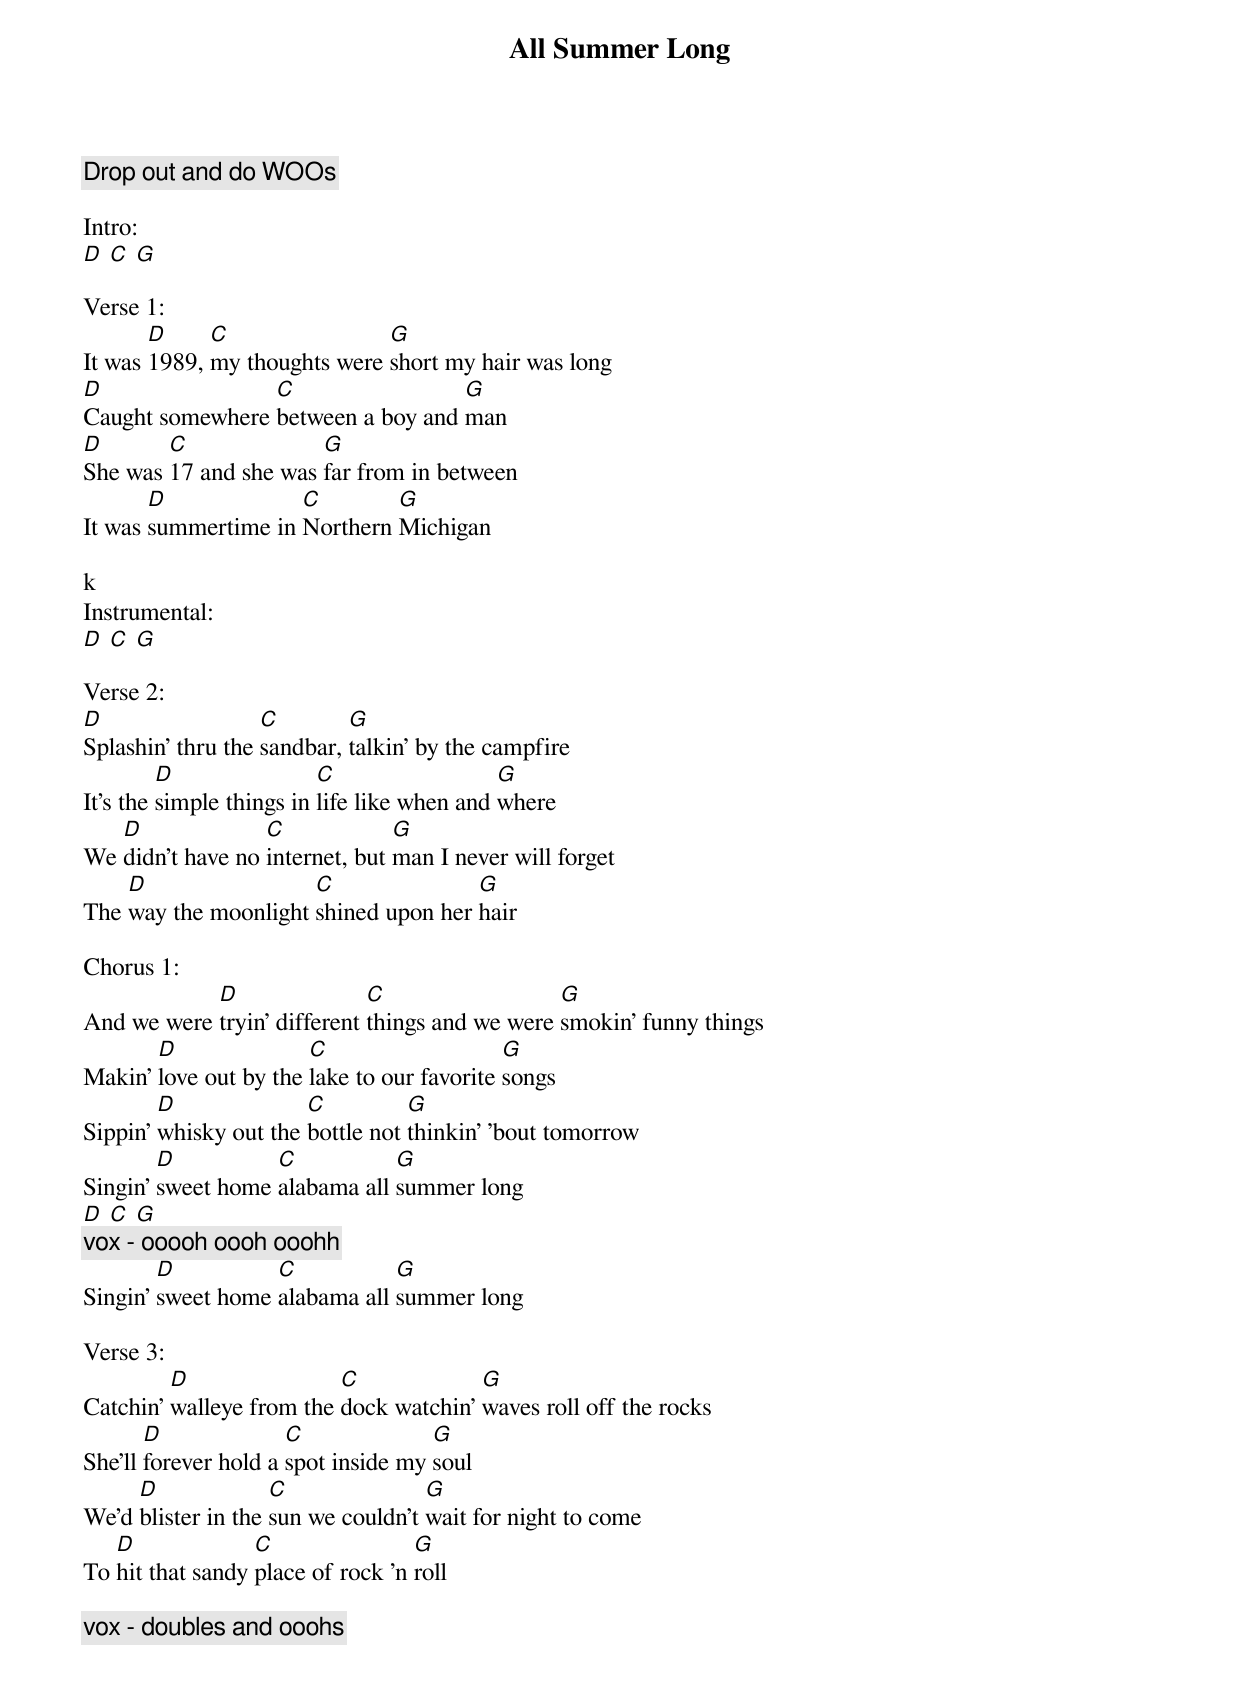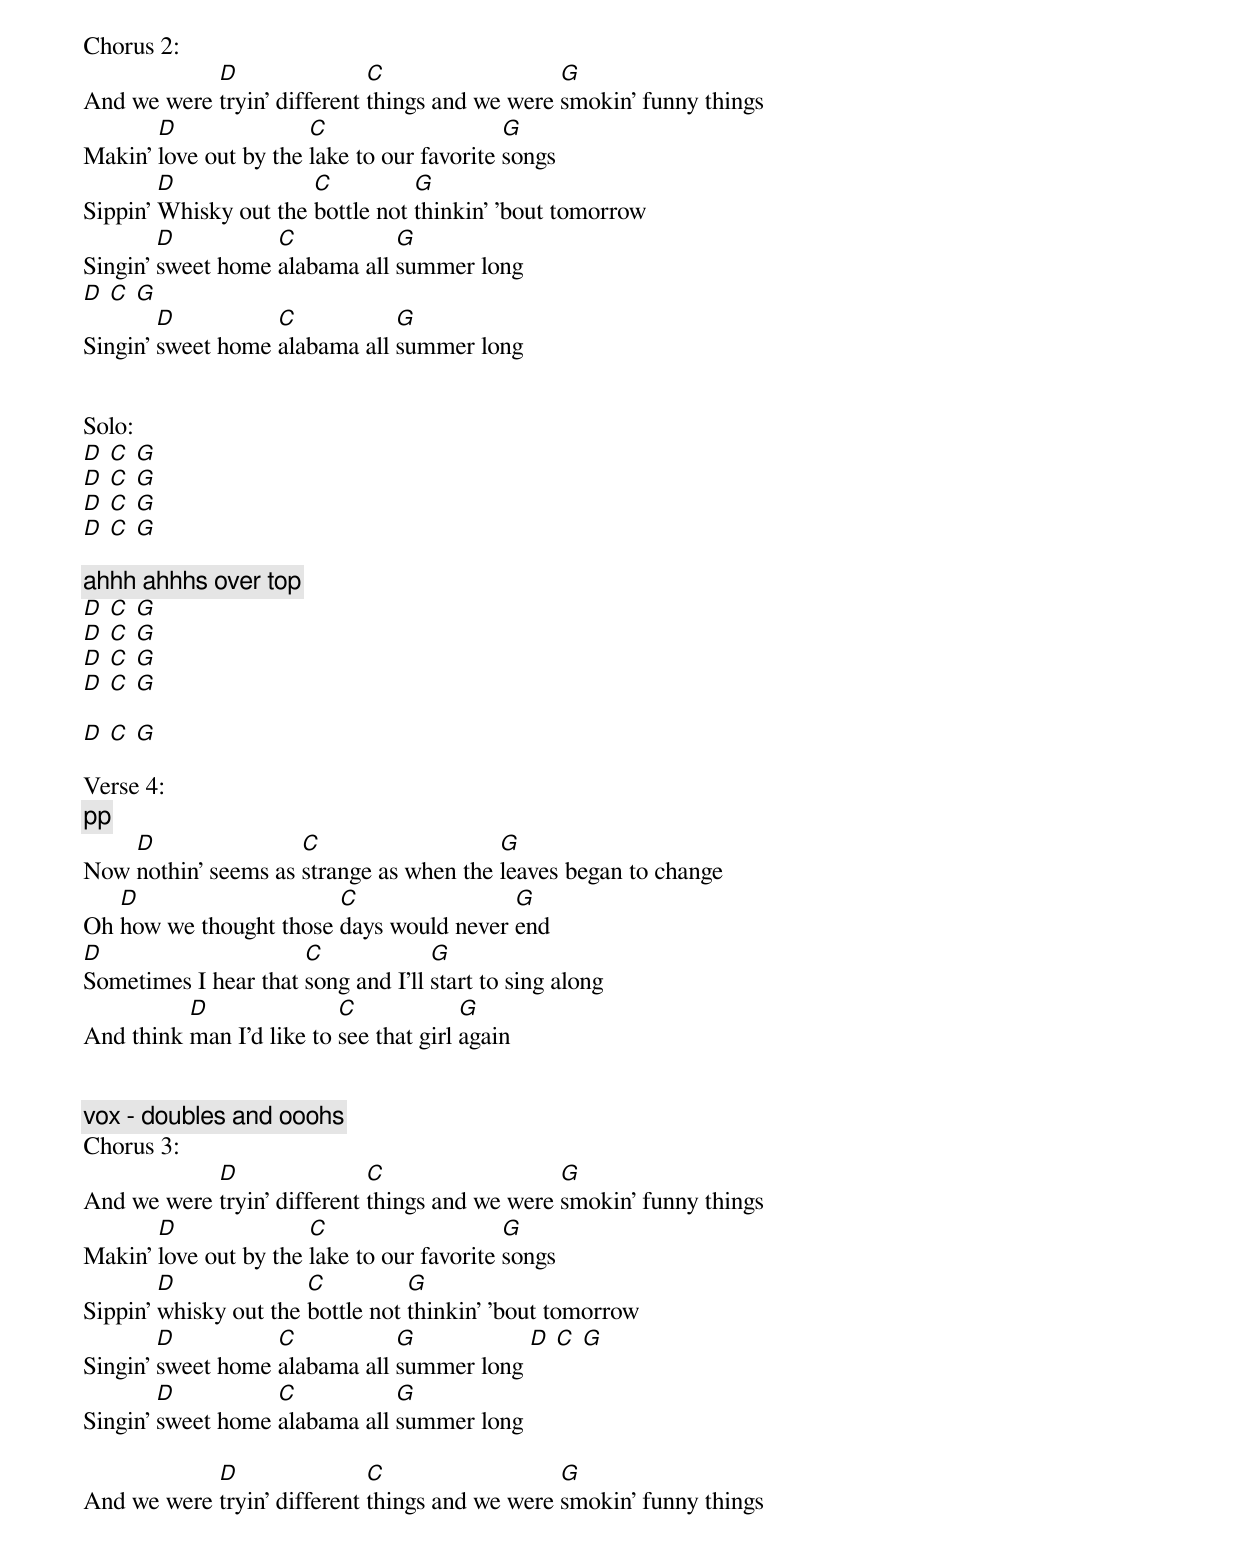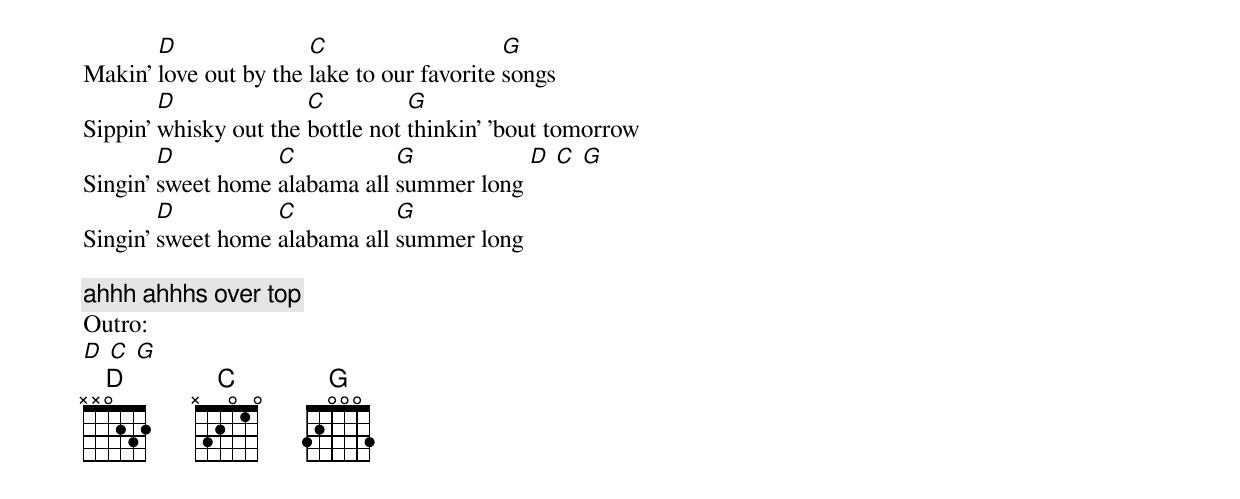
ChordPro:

{title:All Summer Long}
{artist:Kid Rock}
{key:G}
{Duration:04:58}
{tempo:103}
{c:Drop out and do WOOs}

Intro:
[D  C  G]

Verse 1:
It was [D]1989, [C]my thoughts were [G]short my hair was long
[D]Caught somewhere [C]between a boy and [G]man
[D]She was [C]17 and she was [G]far from in between
It was [D]summertime in [C]Northern [G]Michigan

k
Instrumental:
[D  C  G]

Verse 2:
[D]Splashin' thru the [C]sandbar, [G]talkin' by the campfire
It's the [D]simple things in [C]life like when and [G]where
We [D]didn't have no [C]internet, but [G]man I never will forget
The [D]way the moonlight [C]shined upon her [G]hair

Chorus 1:
And we were [D]tryin' different [C]things and we were [G]smokin' funny things
Makin' [D]love out by the [C]lake to our favorite [G]songs
Sippin' [D]whisky out the [C]bottle not [G]thinkin' 'bout tomorrow
Singin' [D]sweet home [C]alabama all [G]summer long
[D  C  G]
{c: vox - ooooh oooh ooohh}
Singin' [D]sweet home [C]alabama all [G]summer long

Verse 3:
Catchin' [D]walleye from the [C]dock watchin' [G]waves roll off the rocks
She'll [D]forever hold a [C]spot inside my [G]soul
We'd [D]blister in the [C]sun we couldn't [G]wait for night to come
To [D]hit that sandy [C]place of rock 'n [G]roll

{c: vox - doubles and ooohs}
Chorus 2:
And we were [D]tryin' different [C]things and we were [G]smokin' funny things
Makin' [D]love out by the [C]lake to our favorite [G]songs
Sippin' [D]Whisky out the [C]bottle not [G]thinkin' 'bout tomorrow
Singin' [D]sweet home [C]alabama all [G]summer long
[D  C  G]
Singin' [D]sweet home [C]alabama all [G]summer long


Solo:
[D  C  G]
[D  C  G]
[D  C  G]
[D  C  G]

{c: ahhh ahhhs over top}
[D  C  G]
[D  C  G]
[D  C  G]
[D  C  G]

[D  C  G]

Verse 4:
{c:pp}
Now [D]nothin' seems as [C]strange as when the [G]leaves began to change
Oh [D]how we thought those [C]days would never [G]end
[D]Sometimes I hear that [C]song and I'll [G]start to sing along
And think [D]man I'd like to [C]see that girl [G]again


{c: vox - doubles and ooohs}
Chorus 3:
And we were [D]tryin' different [C]things and we were [G]smokin' funny things
Makin' [D]love out by the [C]lake to our favorite [G]songs
Sippin' [D]whisky out the [C]bottle not [G]thinkin' 'bout tomorrow
Singin' [D]sweet home [C]alabama all [G]summer long [D  C  G]
Singin' [D]sweet home [C]alabama all [G]summer long

And we were [D]tryin' different [C]things and we were [G]smokin' funny things
Makin' [D]love out by the [C]lake to our favorite [G]songs
Sippin' [D]whisky out the [C]bottle not [G]thinkin' 'bout tomorrow
Singin' [D]sweet home [C]alabama all [G]summer long [D  C  G]
Singin' [D]sweet home [C]alabama all [G]summer long

{c: ahhh ahhhs over top}
Outro:
[D  C  G]
